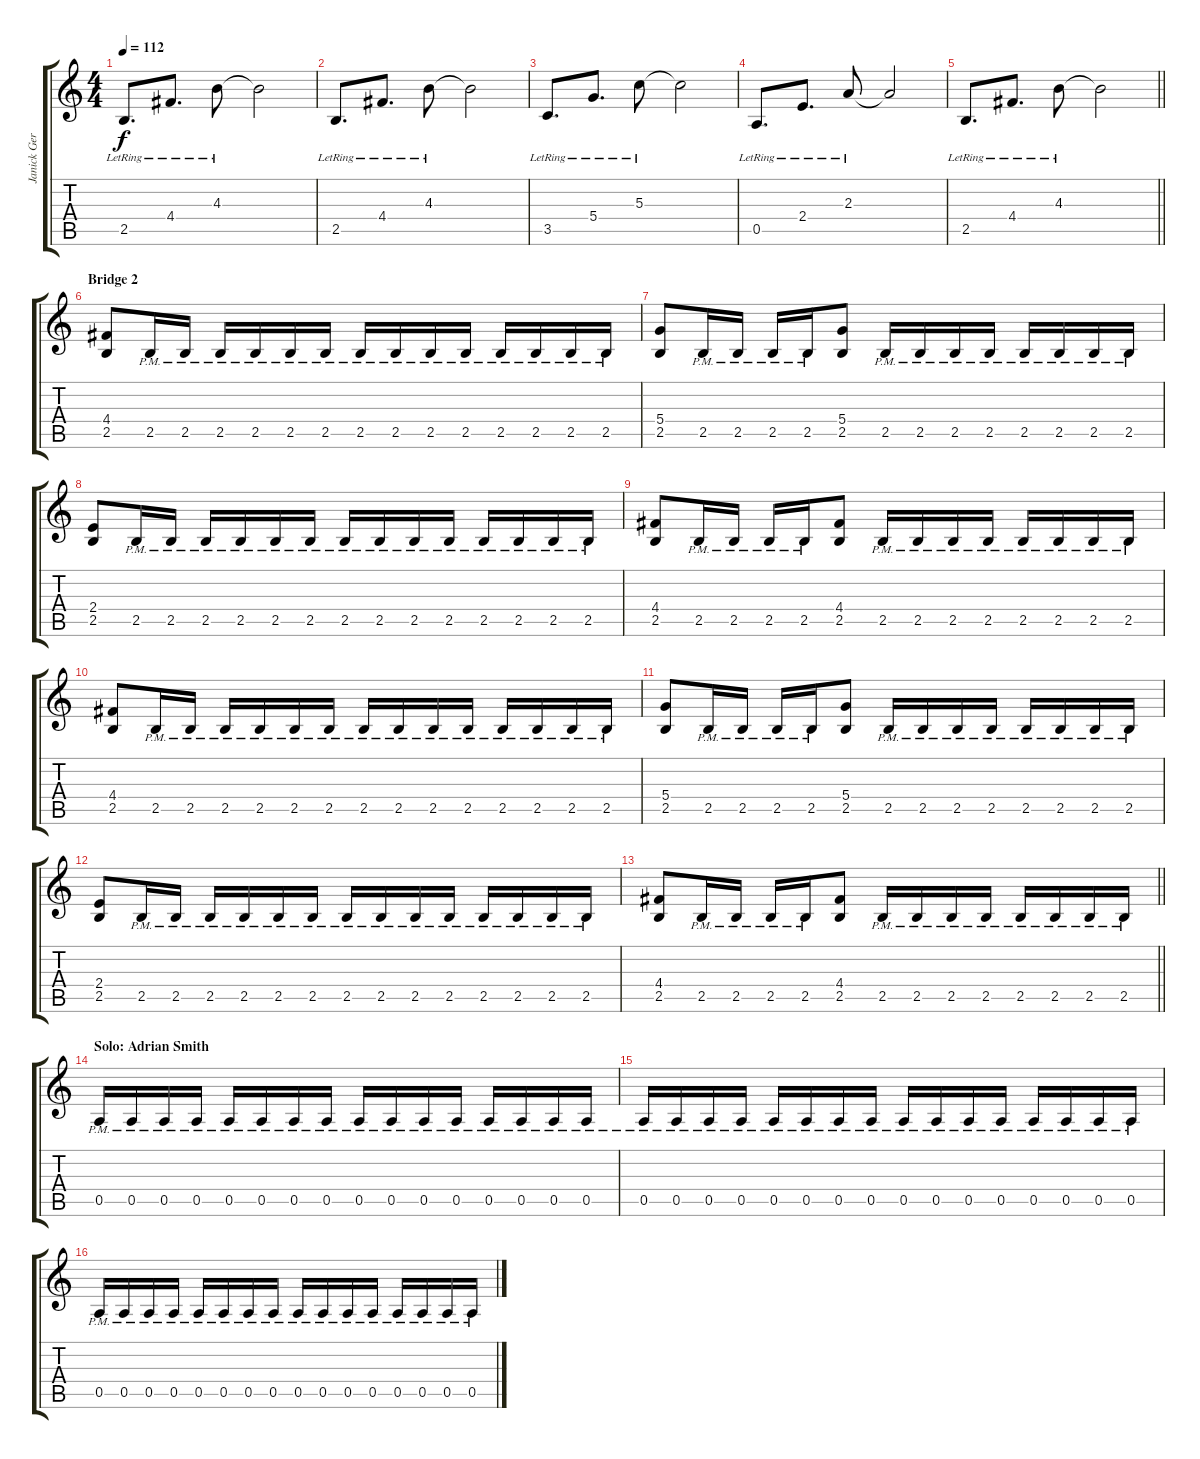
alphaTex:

\track ("Janick Gers" "Janick Ger") {instrument distortionguitar}
\staff {score tabs}
\tuning (E4 B3 G3 D3 A2 E2) {hide}
\ts (4 4)
\tempo 112
\clef g2
\ks c
2.5{lr}.8{d dy f} 4.4{lr}.8{d} 4.3{lr}.8 4.3{t}.2 |
2.5{lr}.8{d} 4.4{lr}.8{d} 4.3{lr}.8 4.3{t}.2 |
3.5{lr}.8{d} 5.4{lr}.8{d} 5.3{lr}.8 5.3{t}.2 |
0.5{lr}.8{d} 2.4{lr}.8{d} 2.3{lr}.8 2.3{t}.2 |
\barLineRight lightlight
2.5{lr}.8{d} 4.4{lr}.8{d} 4.3{lr}.8 4.3{t}.2 |
\section ("" "Bridge 2")
(4.4 2.5).8 2.5{pm}.16 2.5{pm}.16 2.5{pm}.16 2.5{pm}.16 2.5{pm}.16 2.5{pm}.16 2.5{pm}.16 2.5{pm}.16 2.5{pm}.16 2.5{pm}.16 2.5{pm}.16 2.5{pm}.16 2.5{pm}.16 2.5{pm}.16 |
(5.4 2.5).8 2.5{pm}.16 2.5{pm}.16 2.5{pm}.16 2.5{pm}.16 (5.4 2.5).8 2.5{pm}.16 2.5{pm}.16 2.5{pm}.16 2.5{pm}.16 2.5{pm}.16 2.5{pm}.16 2.5{pm}.16 2.5{pm}.16 |
(2.4 2.5).8 2.5{pm}.16 2.5{pm}.16 2.5{pm}.16 2.5{pm}.16 2.5{pm}.16 2.5{pm}.16 2.5{pm}.16 2.5{pm}.16 2.5{pm}.16 2.5{pm}.16 2.5{pm}.16 2.5{pm}.16 2.5{pm}.16 2.5{pm}.16 |
(4.4 2.5).8 2.5{pm}.16 2.5{pm}.16 2.5{pm}.16 2.5{pm}.16 (4.4 2.5).8 2.5{pm}.16 2.5{pm}.16 2.5{pm}.16 2.5{pm}.16 2.5{pm}.16 2.5{pm}.16 2.5{pm}.16 2.5{pm}.16 |
(4.4 2.5).8 2.5{pm}.16 2.5{pm}.16 2.5{pm}.16 2.5{pm}.16 2.5{pm}.16 2.5{pm}.16 2.5{pm}.16 2.5{pm}.16 2.5{pm}.16 2.5{pm}.16 2.5{pm}.16 2.5{pm}.16 2.5{pm}.16 2.5{pm}.16 |
(5.4 2.5).8 2.5{pm}.16 2.5{pm}.16 2.5{pm}.16 2.5{pm}.16 (5.4 2.5).8 2.5{pm}.16 2.5{pm}.16 2.5{pm}.16 2.5{pm}.16 2.5{pm}.16 2.5{pm}.16 2.5{pm}.16 2.5{pm}.16 |
(2.4 2.5).8 2.5{pm}.16 2.5{pm}.16 2.5{pm}.16 2.5{pm}.16 2.5{pm}.16 2.5{pm}.16 2.5{pm}.16 2.5{pm}.16 2.5{pm}.16 2.5{pm}.16 2.5{pm}.16 2.5{pm}.16 2.5{pm}.16 2.5{pm}.16 |
\barLineRight lightlight
(4.4 2.5).8 2.5{pm}.16 2.5{pm}.16 2.5{pm}.16 2.5{pm}.16 (4.4 2.5).8 2.5{pm}.16 2.5{pm}.16 2.5{pm}.16 2.5{pm}.16 2.5{pm}.16 2.5{pm}.16 2.5{pm}.16 2.5{pm}.16 |
\section ("" "Solo: Adrian Smith")
0.5{pm}.16 0.5{pm}.16 0.5{pm}.16 0.5{pm}.16 0.5{pm}.16 0.5{pm}.16 0.5{pm}.16 0.5{pm}.16 0.5{pm}.16 0.5{pm}.16 0.5{pm}.16 0.5{pm}.16 0.5{pm}.16 0.5{pm}.16 0.5{pm}.16 0.5{pm}.16 |
0.5{pm}.16 0.5{pm}.16 0.5{pm}.16 0.5{pm}.16 0.5{pm}.16 0.5{pm}.16 0.5{pm}.16 0.5{pm}.16 0.5{pm}.16 0.5{pm}.16 0.5{pm}.16 0.5{pm}.16 0.5{pm}.16 0.5{pm}.16 0.5{pm}.16 0.5{pm}.16 |
0.5{pm}.16 0.5{pm}.16 0.5{pm}.16 0.5{pm}.16 0.5{pm}.16 0.5{pm}.16 0.5{pm}.16 0.5{pm}.16 0.5{pm}.16 0.5{pm}.16 0.5{pm}.16 0.5{pm}.16 0.5{pm}.16 0.5{pm}.16 0.5{pm}.16 0.5{pm}.16
